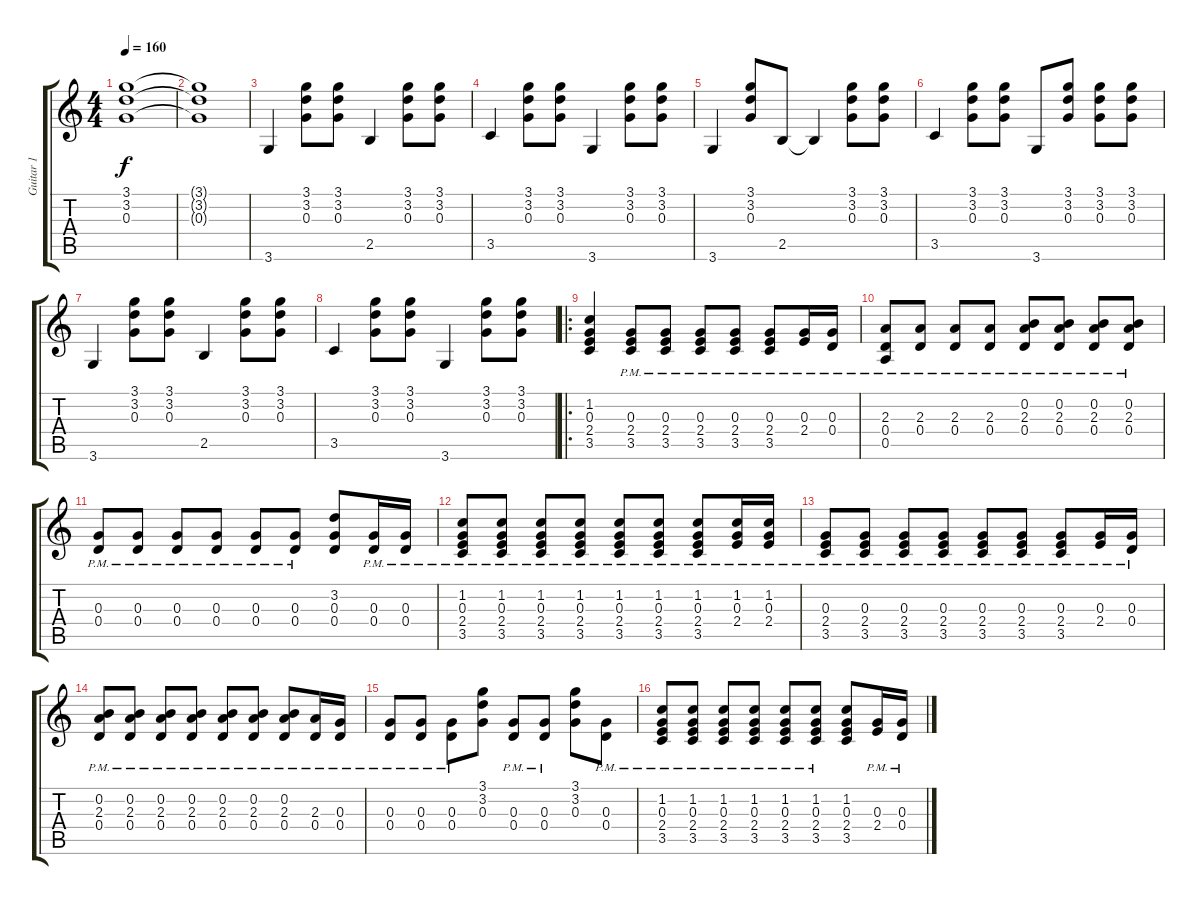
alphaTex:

\track ("Guitar 1" "Guitar 1") {instrument overdrivenguitar}
\staff {score tabs}
\tuning (E4 B3 G3 D3 A2 E2) {hide}
\ts (4 4)
\tempo 160
\clef g2
\ks c
(3.1 3.2 0.3).1{dy f instrument overdrivenguitar} |
(3.1{t} 3.2{t} 0.3{t}).1 |
3.6.4 (3.1 3.2 0.3).8 (3.1 3.2 0.3).8 2.5.4 (3.1 3.2 0.3).8 (3.1 3.2 0.3).8 |
3.5.4 (3.1 3.2 0.3).8 (3.1 3.2 0.3).8 3.6.4 (3.1 3.2 0.3).8 (3.1 3.2 0.3).8 |
3.6.4 (3.1 3.2 0.3).8 2.5.8 2.5{t}.4 (3.1 3.2 0.3).8 (3.1 3.2 0.3).8 |
3.5.4 (3.1 3.2 0.3).8 (3.1 3.2 0.3).8 3.6.8 (3.1 3.2 0.3).8 (3.1 3.2 0.3).8 (3.1 3.2 0.3).8 |
3.6.4 (3.1 3.2 0.3).8 (3.1 3.2 0.3).8 2.5.4 (3.1 3.2 0.3).8 (3.1 3.2 0.3).8 |
3.5.4 (3.1 3.2 0.3).8 (3.1 3.2 0.3).8 3.6.4 (3.1 3.2 0.3).8 (3.1 3.2 0.3).8 |
\ro
(1.2 0.3 2.4 3.5).4 (0.3{pm} 2.4{pm} 3.5{pm}).8 (0.3{pm} 2.4{pm} 3.5{pm}).8 (0.3{pm} 2.4{pm} 3.5{pm}).8 (0.3{pm} 2.4{pm} 3.5{pm}).8 (0.3{pm} 2.4{pm} 3.5{pm}).8 (0.3{pm} 2.4{pm}).16 (0.3{pm} 0.4{pm}).16 |
(2.3{pm} 0.4{pm} 0.5{pm}).8 (2.3{pm} 0.4{pm}).8 (2.3{pm} 0.4{pm}).8 (2.3{pm} 0.4{pm}).8 (0.2{pm} 2.3{pm} 0.4{pm}).8 (0.2{pm} 2.3{pm} 0.4{pm}).8 (0.2{pm} 2.3{pm} 0.4{pm}).8 (0.2{pm} 2.3{pm} 0.4{pm}).8 |
(0.3{pm} 0.4{pm}).8 (0.3{pm} 0.4{pm}).8 (0.3{pm} 0.4{pm}).8 (0.3{pm} 0.4{pm}).8 (0.3{pm} 0.4{pm}).8 (0.3{pm} 0.4{pm}).8 (3.2 0.3 0.4).8 (0.3{pm} 0.4{pm}).16 (0.3{pm} 0.4{pm}).16 |
(1.2{pm} 0.3{pm} 2.4{pm} 3.5{pm}).8 (1.2{pm} 0.3{pm} 2.4{pm} 3.5{pm}).8 (1.2{pm} 0.3{pm} 2.4{pm} 3.5{pm}).8 (1.2{pm} 0.3{pm} 2.4{pm} 3.5{pm}).8 (1.2{pm} 0.3{pm} 2.4{pm} 3.5{pm}).8 (1.2{pm} 0.3{pm} 2.4{pm} 3.5{pm}).8 (1.2{pm} 0.3{pm} 2.4{pm} 3.5{pm}).8 (1.2{pm} 0.3{pm} 2.4{pm}).16 (1.2{pm} 0.3{pm} 2.4{pm}).16 |
(0.3{pm} 2.4{pm} 3.5{pm}).8 (0.3{pm} 2.4{pm} 3.5{pm}).8 (0.3{pm} 2.4{pm} 3.5{pm}).8 (0.3{pm} 2.4{pm} 3.5{pm}).8 (0.3{pm} 2.4{pm} 3.5{pm}).8 (0.3{pm} 2.4{pm} 3.5{pm}).8 (0.3{pm} 2.4{pm} 3.5{pm}).8 (0.3{pm} 2.4{pm}).16 (0.3{pm} 0.4{pm}).16 |
(0.2{pm} 2.3{pm} 0.4{pm}).8 (0.2{pm} 2.3{pm} 0.4{pm}).8 (0.2{pm} 2.3{pm} 0.4{pm}).8 (0.2{pm} 2.3{pm} 0.4{pm}).8 (0.2{pm} 2.3{pm} 0.4{pm}).8 (0.2{pm} 2.3{pm} 0.4{pm}).8 (0.2{pm} 2.3{pm} 0.4{pm}).8 (2.3{pm} 0.4{pm}).16 (0.3{pm} 0.4{pm}).16 |
(0.3{pm} 0.4{pm}).8 (0.3{pm} 0.4{pm}).8 (0.3{pm} 0.4{pm}).8 (3.1 3.2 0.3).8 (0.3{pm} 0.4{pm}).8 (0.3{pm} 0.4{pm}).8 (3.1 3.2 0.3).8 (0.3{pm} 0.4{pm}).8 |
(1.2{pm} 0.3{pm} 2.4{pm} 3.5{pm}).8 (1.2{pm} 0.3{pm} 2.4{pm} 3.5{pm}).8 (1.2{pm} 0.3{pm} 2.4{pm} 3.5{pm}).8 (1.2{pm} 0.3{pm} 2.4{pm} 3.5{pm}).8 (1.2{pm} 0.3{pm} 2.4{pm} 3.5{pm}).8 (1.2{pm} 0.3{pm} 2.4{pm} 3.5{pm}).8 (1.2 0.3 2.4 3.5).8 (0.3{pm} 2.4{pm}).16 (0.3{pm} 0.4{pm}).16
